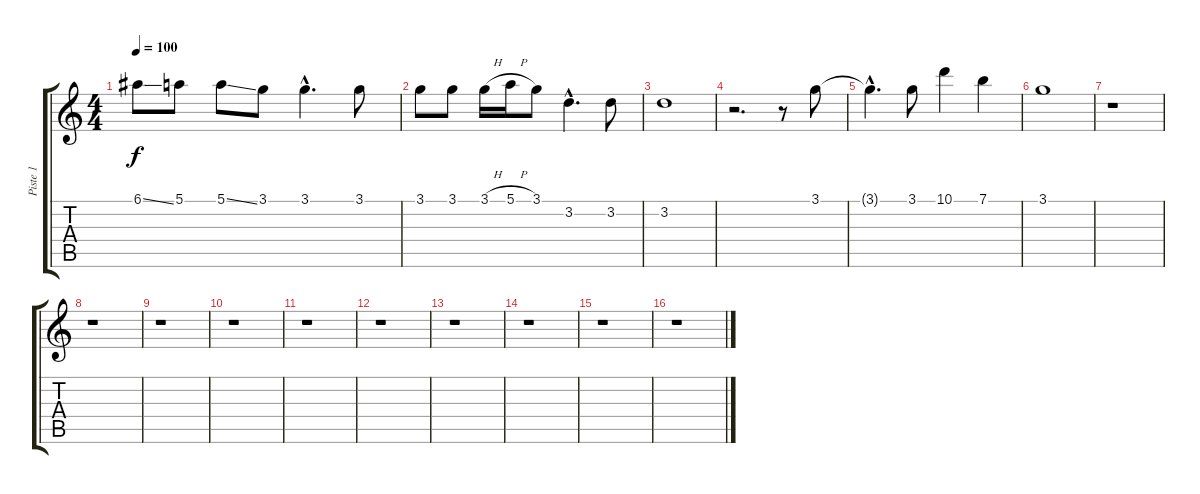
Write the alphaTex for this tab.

\track ("Piste 1" "Piste 1") {instrument electricguitarclean}
\staff {score tabs}
\tuning (E4 B3 G3 D3 A2 E2) {hide}
\ts (4 4)
\tempo 100
\clef g2
\ks c
6.1{ss}.8{dy f} 5.1.8 5.1{ss}.8 3.1.8 3.1{hac}.4{d} 3.1.8 |
3.1.8 3.1.8 3.1{h}.16 5.1{h}.16 3.1.8 3.2{hac}.4{d} 3.2.8 |
3.2.1 |
r.2{d} r.8 3.1.8 |
3.1{hac t}.4{d} 3.1.8 10.1.4 7.1.4 |
3.1.1 |
r.1 |
r.1 |
r.1 |
r.1 |
r.1 |
r.1 |
r.1 |
r.1 |
r.1 |
r.1
